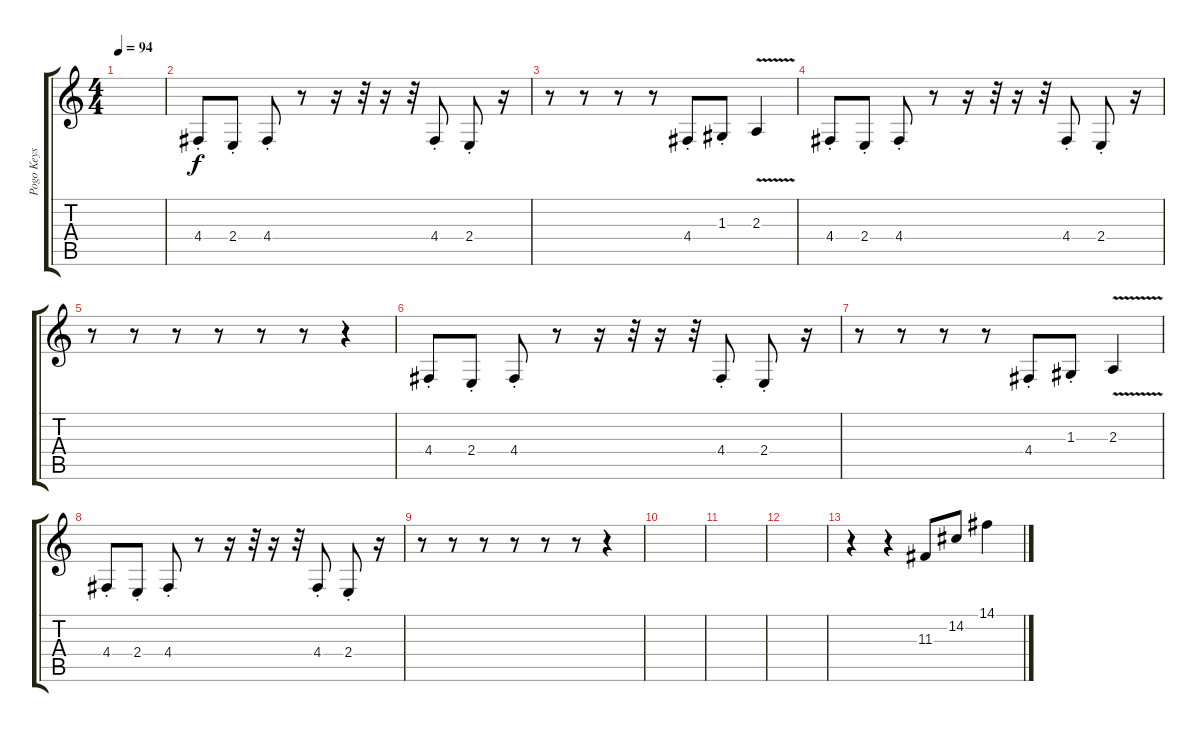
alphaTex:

\track ("Pogo Keys I" "Pogo Keys ") {instrument lead8bassandlead}
\staff {score tabs}
\tuning (E4 B3 G3 D3 A2 E2) {hide}
\ts (4 4)
\tempo 94
\clef g2
\ks c
|
4.4{st}.8 2.4{st}.8 4.4{st}.8 r.8 r.16 r.32 r.16 r.32 4.4{st}.8 2.4{st}.8 r.16 |
r.8 r.8 r.8 r.8 4.4{st}.8 1.3{st}.8 2.3{v}.4 |
4.4{st}.8 2.4{st}.8 4.4{st}.8 r.8 r.16 r.32 r.16 r.32 4.4{st}.8 2.4{st}.8 r.16 |
r.8 r.8 r.8 r.8 r.8 r.8 r.4 |
4.4{st}.8 2.4{st}.8 4.4{st}.8 r.8 r.16 r.32 r.16 r.32 4.4{st}.8 2.4{st}.8 r.16 |
r.8 r.8 r.8 r.8 4.4{st}.8 1.3{st}.8 2.3{v}.4 |
4.4{st}.8 2.4{st}.8 4.4{st}.8 r.8 r.16 r.32 r.16 r.32 4.4{st}.8 2.4{st}.8 r.16 |
r.8 r.8 r.8 r.8 r.8 r.8 r.4 |
|
|
|
r.4 r.4 11.3.8 14.2.8 14.1.4
